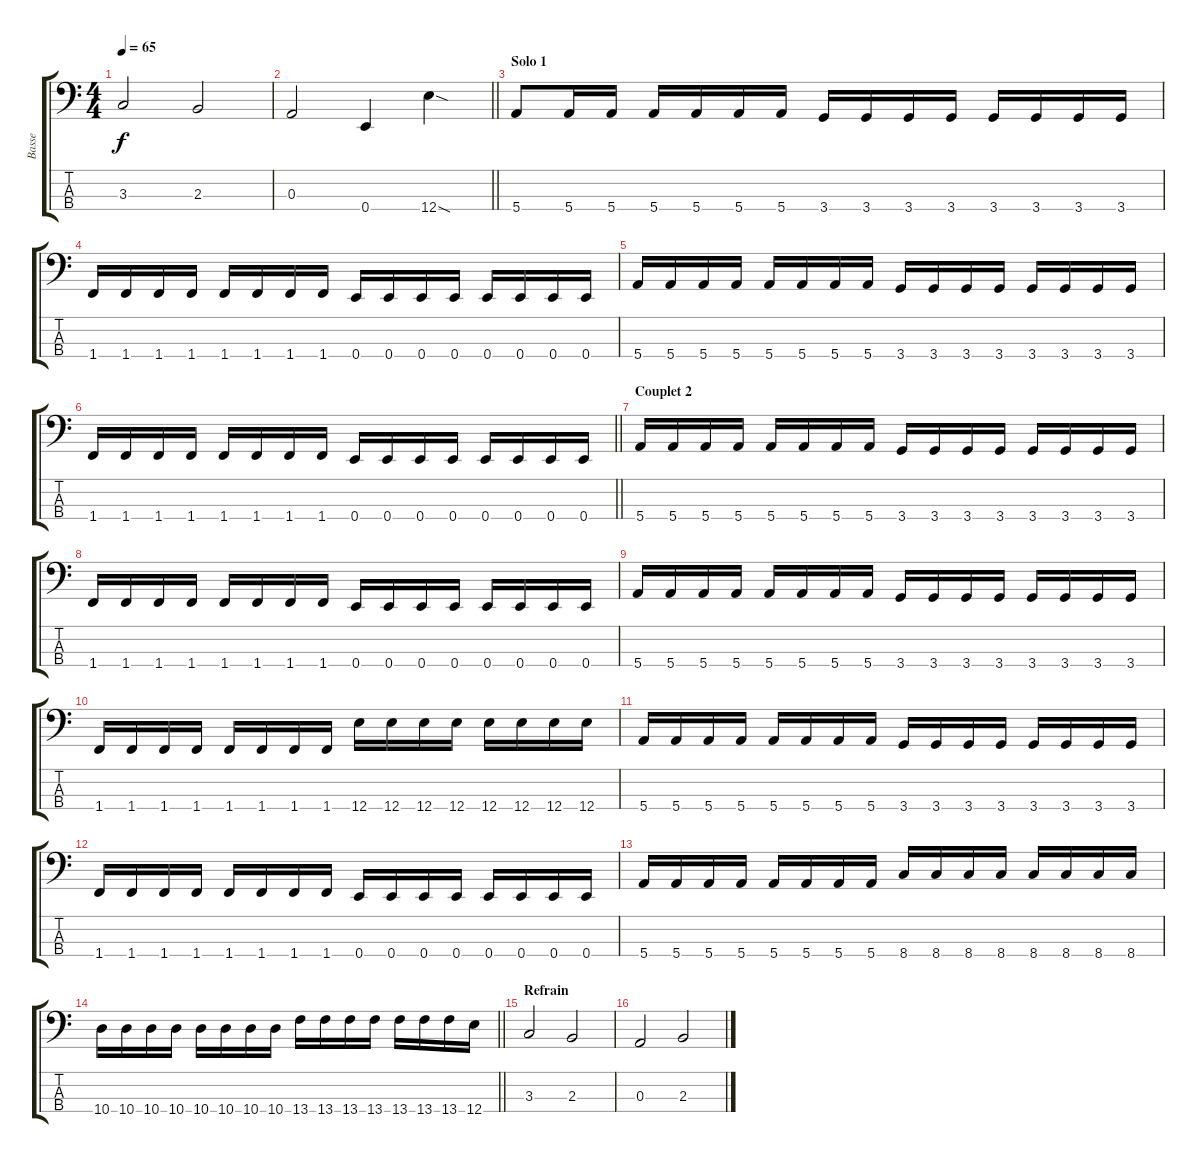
\track ("Basse" "Basse") {instrument electricbassfinger}
\staff {score tabs}
\tuning (G2 D2 A1 E1) {hide}
\ts (4 4)
\tempo 65
\clef f4
\ks c
3.3.2{dy f} 2.3.2 |
\barLineRight lightlight
0.3.2 0.4.4 12.4{sod}.4 |
\section ("" "Solo 1")
5.4.8 5.4.16 5.4.16 5.4.16 5.4.16 5.4.16 5.4.16 3.4.16 3.4.16 3.4.16 3.4.16 3.4.16 3.4.16 3.4.16 3.4.16 |
1.4.16 1.4.16 1.4.16 1.4.16 1.4.16 1.4.16 1.4.16 1.4.16 0.4.16 0.4.16 0.4.16 0.4.16 0.4.16 0.4.16 0.4.16 0.4.16 |
5.4.16 5.4.16 5.4.16 5.4.16 5.4.16 5.4.16 5.4.16 5.4.16 3.4.16 3.4.16 3.4.16 3.4.16 3.4.16 3.4.16 3.4.16 3.4.16 |
\barLineRight lightlight
1.4.16 1.4.16 1.4.16 1.4.16 1.4.16 1.4.16 1.4.16 1.4.16 0.4.16 0.4.16 0.4.16 0.4.16 0.4.16 0.4.16 0.4.16 0.4.16 |
\section ("" "Couplet 2")
5.4.16 5.4.16 5.4.16 5.4.16 5.4.16 5.4.16 5.4.16 5.4.16 3.4.16 3.4.16 3.4.16 3.4.16 3.4.16 3.4.16 3.4.16 3.4.16 |
1.4.16 1.4.16 1.4.16 1.4.16 1.4.16 1.4.16 1.4.16 1.4.16 0.4.16 0.4.16 0.4.16 0.4.16 0.4.16 0.4.16 0.4.16 0.4.16 |
5.4.16 5.4.16 5.4.16 5.4.16 5.4.16 5.4.16 5.4.16 5.4.16 3.4.16 3.4.16 3.4.16 3.4.16 3.4.16 3.4.16 3.4.16 3.4.16 |
1.4.16 1.4.16 1.4.16 1.4.16 1.4.16 1.4.16 1.4.16 1.4.16 12.4.16 12.4.16 12.4.16 12.4.16 12.4.16 12.4.16 12.4.16 12.4.16 |
5.4.16 5.4.16 5.4.16 5.4.16 5.4.16 5.4.16 5.4.16 5.4.16 3.4.16 3.4.16 3.4.16 3.4.16 3.4.16 3.4.16 3.4.16 3.4.16 |
1.4.16 1.4.16 1.4.16 1.4.16 1.4.16 1.4.16 1.4.16 1.4.16 0.4.16 0.4.16 0.4.16 0.4.16 0.4.16 0.4.16 0.4.16 0.4.16 |
5.4.16 5.4.16 5.4.16 5.4.16 5.4.16 5.4.16 5.4.16 5.4.16 8.4.16 8.4.16 8.4.16 8.4.16 8.4.16 8.4.16 8.4.16 8.4.16 |
\barLineRight lightlight
10.4.16 10.4.16 10.4.16 10.4.16 10.4.16 10.4.16 10.4.16 10.4.16 13.4.16 13.4.16 13.4.16 13.4.16 13.4.16 13.4.16 13.4.16 12.4.16 |
\section ("" "Refrain")
3.3.2 2.3.2 |
0.3.2 2.3.2
